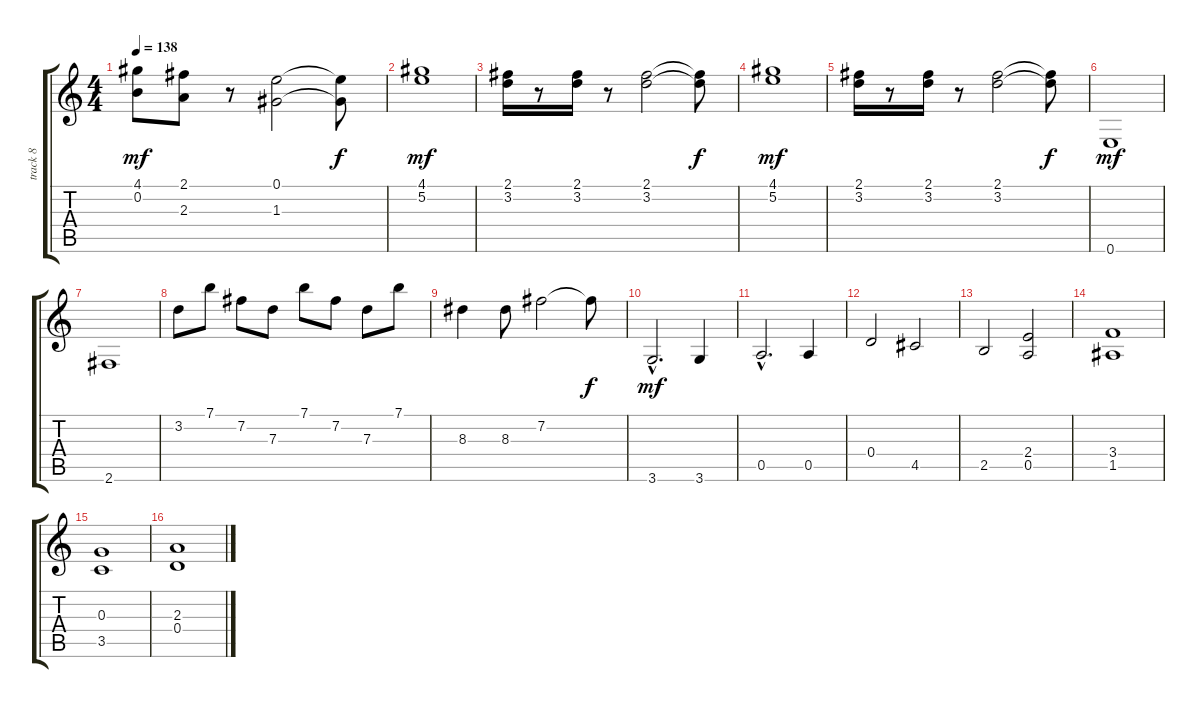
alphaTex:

\track ("track 8 " "track 8 ") {instrument overdrivenguitar}
\staff {score tabs}
\tuning (E4 B3 G3 D3 A2 E2) {hide}
\ts (4 4)
\tempo 138
\clef g2
\ks c
(4.1 0.2).8{dy mf} (2.1 2.3).8 r.8 (0.1 1.3).2 (0.1{t} 1.3{t}).8{dy f} |
(4.1 5.2).1{dy mf} |
(2.1 3.2).16 r.8 (2.1 3.2).16 r.8 (2.1 3.2).2 (2.1{t} 3.2{t}).8{dy f} |
(4.1 5.2).1{dy mf} |
(2.1 3.2).16 r.8 (2.1 3.2).16 r.8 (2.1 3.2).2 (2.1{t} 3.2{t}).8{dy f} |
0.6.1{dy mf} |
2.6.1 |
3.2.8 7.1.8 7.2.8 7.3.8 7.1.8 7.2.8 7.3.8 7.1.8 |
8.3.4 8.3.8 7.2.2 7.2{t}.8{dy f} |
3.6{hac}.2{d dy mf} 3.6.4 |
0.5{hac}.2{d} 0.5.4 |
0.4.2 4.5.2 |
2.5.2 (2.4 0.5).2 |
(3.4 1.5).1 |
(0.3 3.5).1 |
(2.3 0.4).1
